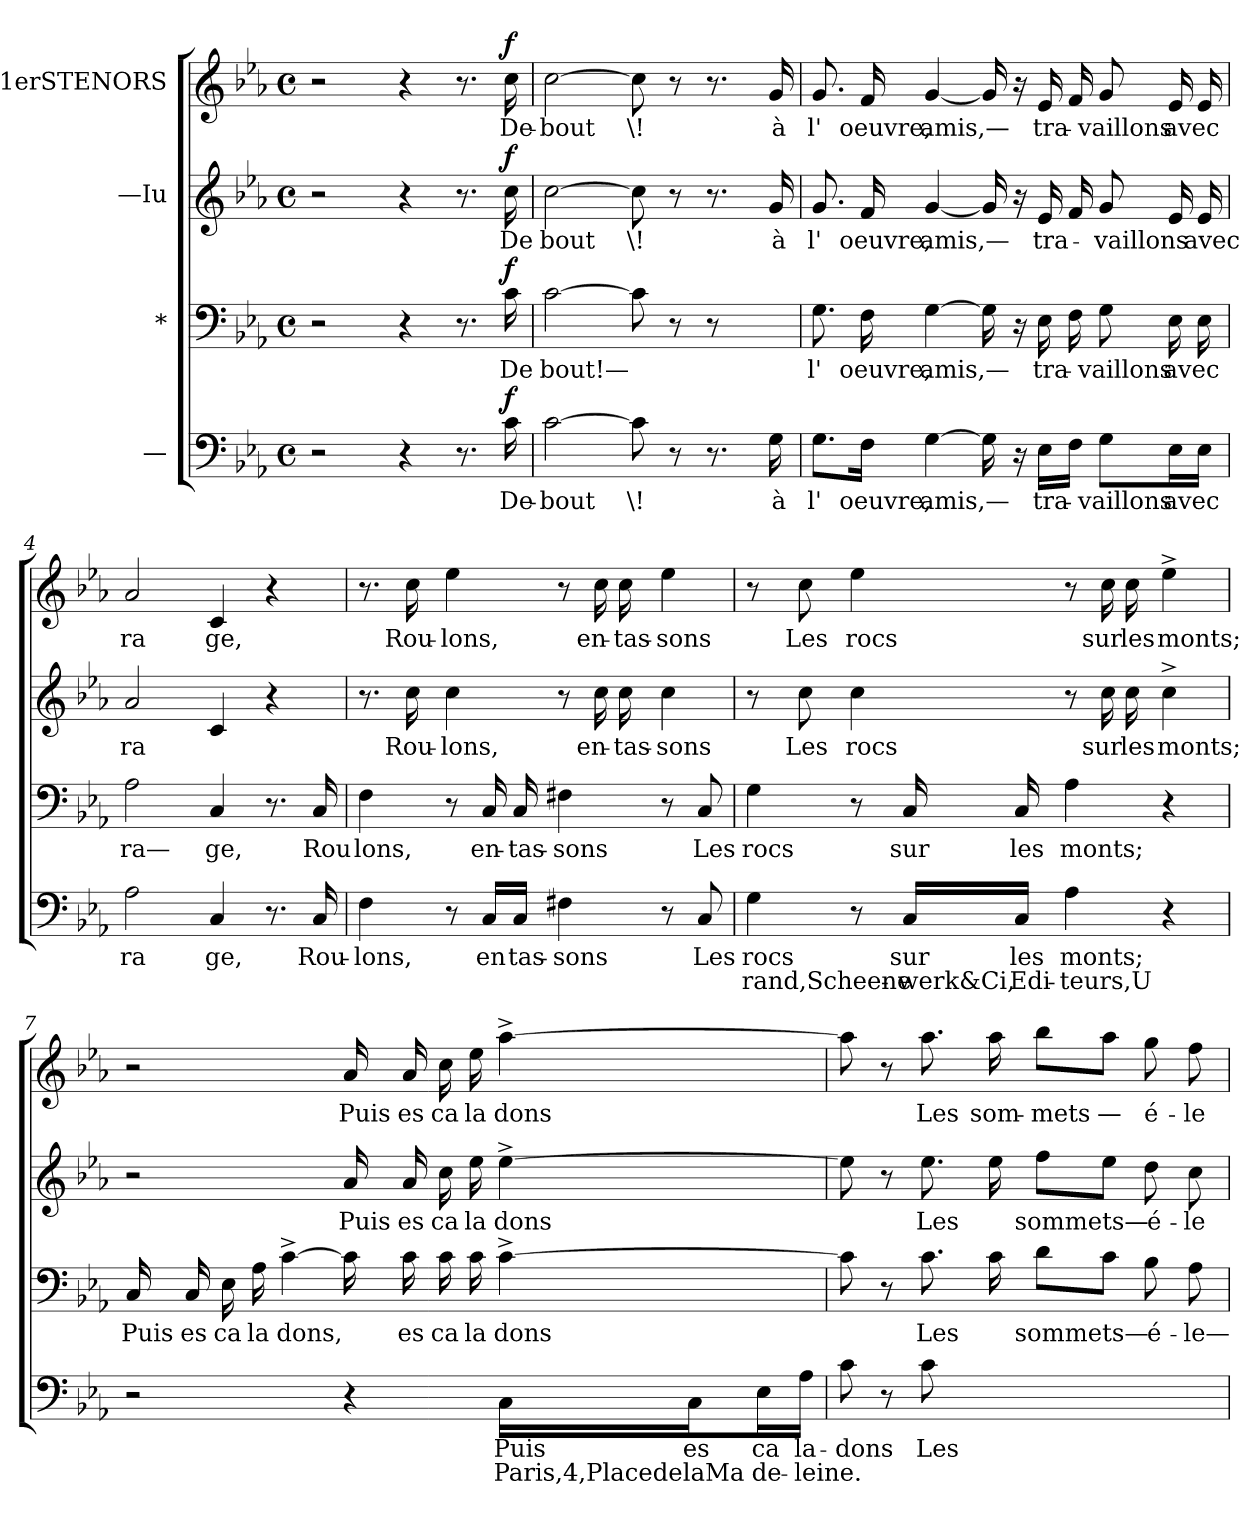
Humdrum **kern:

**kern	**text	**text	**dynam	**kern	**text	**dynam	**kern	**text	**dynam	**kern	**text	**dynam
*part4	*part4	*part4	*part4	*part3	*part3	*part3	*part2	*part2	*part2	*part1	*part1	*part1
*staff4	*staff4	*staff4	*staff4	*staff3	*staff3	*staff3	*staff2	*staff2	*staff2	*staff1	*staff1	*staff1
*I"—	*	*	*	*I"*	*	*	*I"—Iu	*	*	*I"1erSTENORS	*	*
*clefF4	*	*	*	*clefF4	*	*	*clefG2	*	*	*clefG2	*	*
*k[b-e-a-]	*	*	*	*k[b-e-a-]	*	*	*k[b-e-a-]	*	*	*k[b-e-a-]	*	*
*M4/4	*	*	*	*M4/4	*	*	*M4/4	*	*	*M4/4	*	*
*met(c)	*	*	*	*met(c)	*	*	*met(c)	*	*	*met(c)	*	*
=1	=1	=1	=1	=1	=1	=1	=1	=1	=1	=1	=1	=1
2r	.	.	.	2r	.	.	2r	.	.	2r	.	.
4r	.	.	.	4r	.	.	4r	.	.	4r	.	.
8.r	.	.	.	8.r	.	.	8.r	.	.	8.r	.	.
!	!	!	!LO:DY:a	!	!	!LO:DY:a	!	!	!LO:DY:a	!	!	!LO:DY:a
16ci\	De-	.	f	16ci\	De	f	16cci\	De	f	16cci\	De-	f
=2	=2	=2	=2	=2	=2	=2	=2	=2	=2	=2	=2	=2
[2ci\	bout	.	.	[2ci\	bout!—	.	[2cci\	bout	.	[2cci\	bout	.
8ci\]	\!	.	.	8ci\]	.	.	8cci\]	\!	.	8cci\]	\!	.
8r	.	.	.	8r	.	.	8r	.	.	8r	.	.
8.r	.	.	.	8r	.	.	8.r	.	.	8.r	.	.
.	.	.	.	8ryy	.	.	.	.	.	.	.	.
16Gi\	à	.	.	.	.	.	16gi/	à	.	16gi/	à	.
=3	=3	=3	=3	=3	=3	=3	=3	=3	=3	=3	=3	=3
8.Gi\L	l'	.	.	8.Gi\	l'	.	8.gi/	l'	.	8.gi/	l'	.
16Fi\Jk	oeuvre,	.	.	16Fi\	oeuvre,	.	16fi/	oeuvre,	.	16fi/	oeuvre,	.
[4Gi\	amis,—	.	.	[4Gi\	amis,—	.	[4gi/	amis,—	.	[4gi/	amis,—	.
16Gi\]	.	.	.	16Gi\]	.	.	16gi/]	.	.	16gi/]	.	.
16r	.	.	.	16r	.	.	16r	.	.	16r	.	.
16E-i\LL	tra-	.	.	16E-i\	tra-	.	16e-i/	tra-	.	16e-i/	tra-	.
16Fi\JJ	.	.	.	16Fi\	.	.	16fi/	.	.	16fi/	.	.
8Gi\L	vaillons	.	.	8Gi\	vaillons	.	8gi/	vaillons	.	8gi/	vaillons	.
16E-i\L	avec	.	.	16E-i\	avec	.	16e-i/	.	.	16e-i/	avec	.
16E-i\JJ	.	.	.	16E-i\	.	.	16e-i/	avec	.	16e-i/	.	.
!!LO:LB:g=z
=4	=4	=4	=4	=4	=4	=4	=4	=4	=4	=4	=4	=4
2A-i\	ra	.	.	2A-i\	ra—	.	2a-i/	ra	.	2a-i/	ra	.
4Ci/	ge,	.	.	4Ci/	ge,	.	4ci/	.	.	4ci/	ge,	.
8.r	.	.	.	8.r	.	.	4r	.	.	4r	.	.
16Ci/	Rou-	.	.	16Ci/	Rou	.	.	.	.	.	.	.
=5	=5	=5	=5	=5	=5	=5	=5	=5	=5	=5	=5	=5
4Fi\	lons,	.	.	4Fi\	lons,	.	8.r	.	.	8.r	.	.
.	.	.	.	.	.	.	16cci\	Rou-	.	16cci\	Rou-	.
8r	.	.	.	8r	.	.	4cci\	lons,	.	4ee-i\	lons,	.
16Ci/LL	en	.	.	16Ci/	en-	.	.	.	.	.	.	.
16Ci/JJ	tas-	.	.	16Ci/	tas-	.	.	.	.	.	.	.
4F#Xi\	sons	.	.	4F#Xi\	sons	.	8r	.	.	8r	.	.
.	.	.	.	.	.	.	16cci\	en-	.	16cci\	en-	.
.	.	.	.	.	.	.	16cci\	tas-	.	16cci\	tas-	.
8r	.	.	.	8r	.	.	4cci\	sons	.	4ee-i\	sons	.
8Ci/	Les	.	.	8Ci/	Les	.	.	.	.	.	.	.
!!LO:LB:g=z
=6	=6	=6	=6	=6	=6	=6	=6	=6	=6	=6	=6	=6
4Gi\	rocs	rand,Scheene-	.	4Gi\	rocs	.	8r	.	.	8r	.	.
.	.	.	.	.	.	.	8cci\	Les	.	8cci\	Les	.
8r	.	.	.	8r	.	.	4cci\	rocs	.	4ee-i\	rocs	.
16Ci/LL	sur	werk&Ci,	.	16Ci/	sur	.	.	.	.	.	.	.
16Ci/JJ	les	Edi-	.	16Ci/	les	.	.	.	.	.	.	.
4A-i\	monts;	teurs,U	.	4A-i\	monts;	.	8r	.	.	8r	.	.
.	.	.	.	.	.	.	16cci\	sur	.	16cci\	sur	.
.	.	.	.	.	.	.	16cci\	les	.	16cci\	les	.
4r	.	.	.	4r	.	.	4cc^>i\	monts;	.	4ee-^>i\	monts;	.
=7	=7	=7	=7	=7	=7	=7	=7	=7	=7	=7	=7	=7
2r	.	.	.	16Ci/	Puis	.	2r	.	.	2r	.	.
.	.	.	.	16Ci/	es	.	.	.	.	.	.	.
.	.	.	.	16E-i\	ca	.	.	.	.	.	.	.
.	.	.	.	16A-i\	la	.	.	.	.	.	.	.
.	.	.	.	[4c^>i\	dons,	.	.	.	.	.	.	.
4r	.	.	.	16ci\]	.	.	16a-i/	Puis	.	16a-i/	Puis	.
.	.	.	.	16ci\	es	.	16a-i/	es	.	16a-i/	es	.
.	.	.	.	16ci\	ca	.	16cci\	ca	.	16cci\	ca	.
.	.	.	.	16ci\	la	.	16ee-i\	la	.	16ee-i\	la	.
16Ci\LL	Puis	Paris,4,Placede	.	[4c^>i\	dons	.	[4ee-^>i\	dons	.	[4aa-^>i\	dons	.
16Ci\J	es	laMa	.	.	.	.	.	.	.	.	.	.
16E-i\L	ca	de-	.	.	.	.	.	.	.	.	.	.
16A-i\JJ	la-	leine.	.	.	.	.	.	.	.	.	.	.
!!LO:PB:g=z
=8	=8	=8	=8	=8	=8	=8	=8	=8	=8	=8	=8	=8
8ci\	dons	.	.	8ci\]	.	.	8ee-i\]	.	.	8aa-i\]	.	.
8r	.	.	.	8r	.	.	8r	.	.	8r	.	.
8ci\	Les	.	.	8.ci\	Les	.	8.ee-i\	Les	.	8.aa-i\	Les	.
2ryy	.	.	.	.	.	.	.	.	.	.	.	.
.	.	.	.	16ci\	.	.	16ee-i\	.	.	16aa-i\	som-	.
.	.	.	.	8di\L	sommets—	.	8ffi\L	sommets—	.	8bb-i\L	mets	.
.	.	.	.	8ci\J	.	.	8ee-i\J	.	.	8aa-i\J	—	.
.	.	.	.	8B-i\	é-	.	8ddi\	é-	.	8ggi\	é-	.
8ryy	.	.	.	8A-i\	le—	.	8cci\	le-	.	8ffi\	le-	.
=	=	=	=	=	=	=	=	=	=	=	=	=
*-	*-	*-	*-	*-	*-	*-	*-	*-	*-	*-	*-	*-
